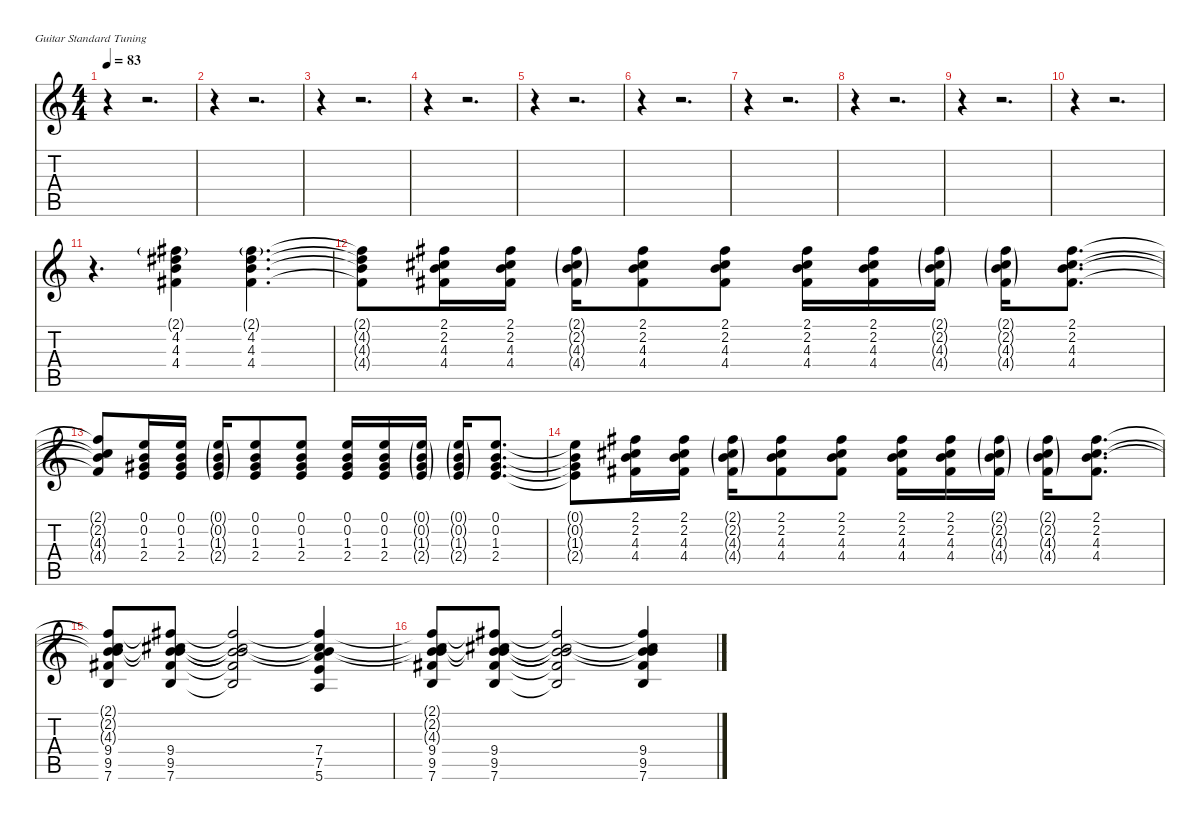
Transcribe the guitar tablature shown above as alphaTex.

\defaultSystemsLayout 4
\hideDynamics
\bracketExtendMode nobrackets
\singleTrackTrackNamePolicy hidden
\multiTrackTrackNamePolicy hidden
\firstSystemTrackNameMode fullname
\firstSystemTrackNameOrientation horizontal
\otherSystemsTrackNameOrientation horizontal
\track ("Guitare Rythmique" "el.guit.") {instrument electricguitarclean}
\staff {score tabs}
\tuning (E4 B3 G3 D3 A2 E2)
\ts (4 4)
\tempo 83
\clef g2
\ks c
r.4{dy f beam Down} r.2{d beam Down} |
r.4{beam Down} r.2{d beam Down} |
r.4{beam Down} r.2{d beam Down} |
r.4{beam Down} r.2{d beam Down} |
r.4{beam Down} r.2{d beam Down} |
r.4{beam Down} r.2{d beam Down} |
r.4{beam Down} r.2{d beam Down} |
r.4{beam Down} r.2{d beam Down} |
r.4{beam Down} r.2{d beam Down} |
r.4{beam Down} r.2{d beam Down} |
r.4{d beam Down} (2.1{g acc #} 4.2{acc #} 4.3 4.4{acc #}).4{beam Down} (2.1{g acc #} 4.2{acc #} 4.3 4.4{acc #}).4{d beam Down} |
(2.1{t acc #} 4.2{t acc #} 4.3{t} 4.4{t acc #}).8{beam Down} (2.1{acc #} 2.2{acc #} 4.3 4.4{acc #}).16{beam Down} (2.1{acc #} 2.2{acc #} 4.3 4.4{acc #}).16{beam Down} (2.1{g acc #} 2.2{g acc #} 4.3{g} 4.4{g acc #}).16{beam Down} (2.1{acc #} 2.2{acc #} 4.3 4.4{acc #}).8{beam Down} (2.1{acc #} 2.2{acc #} 4.3 4.4{acc #}).8{beam Down} (2.1{acc #} 2.2{acc #} 4.3 4.4{acc #}).16{beam Down} (2.1{acc #} 2.2{acc #} 4.3 4.4{acc #}).16{beam Down} (2.1{g acc #} 2.2{g acc #} 4.3{g} 4.4{g acc #}).16{beam Down} (2.1{g acc #} 2.2{g acc #} 4.3{g} 4.4{g acc #}).16{beam Down} (2.1{acc #} 2.2{acc #} 4.3 4.4{acc #}).8{d beam Down} |
(2.1{t acc #} 2.2{t acc #} 4.3{t} 4.4{t acc #}).8{beam Up} (0.1 0.2 1.3{acc #} 2.4).16{beam Up} (0.1 0.2 1.3{acc #} 2.4).16{beam Up} (0.1{g} 0.2{g} 1.3{g acc #} 2.4{g}).16{beam Up} (0.1 0.2 1.3{acc #} 2.4).8{beam Up} (0.1 0.2 1.3{acc #} 2.4).8{beam Up} (0.1 0.2 1.3{acc #} 2.4).16{beam Up} (0.1 0.2 1.3{acc #} 2.4).16{beam Up} (0.1{g} 0.2{g} 1.3{g acc #} 2.4{g}).16{beam Up} (0.1{g} 0.2{g} 1.3{g acc #} 2.4{g}).16{beam Up} (0.1 0.2 1.3{acc #} 2.4).8{d beam Up} |
(0.1{t} 0.2{t} 1.3{t acc #} 2.4{t}).8{beam Down} (2.1{acc #} 2.2{acc #} 4.3 4.4{acc #}).16{beam Down} (2.1{acc #} 2.2{acc #} 4.3 4.4{acc #}).16{beam Down} (2.1{g acc #} 2.2{g acc #} 4.3{g} 4.4{g acc #}).16{beam Down} (2.1{acc #} 2.2{acc #} 4.3 4.4{acc #}).8{beam Down} (2.1{acc #} 2.2{acc #} 4.3 4.4{acc #}).8{beam Down} (2.1{acc #} 2.2{acc #} 4.3 4.4{acc #}).16{beam Down} (2.1{acc #} 2.2{acc #} 4.3 4.4{acc #}).16{beam Down} (2.1{g acc #} 2.2{g acc #} 4.3{g} 4.4{g acc #}).16{beam Down} (2.1{g acc #} 2.2{g acc #} 4.3{g} 4.4{g acc #}).16{beam Down} (2.1{acc #} 2.2{acc #} 4.3 4.4{acc #}).8{d beam Down} |
(9.4 9.5{acc #} 7.6 2.1{t acc #} 2.2{t acc #} 4.3{t}).8{beam Up} (9.4 9.5{acc #} 7.6 2.1{t acc #} 2.2{t acc #} 4.3{t}).8{beam Up} (9.4{t} 9.5{t acc #} 7.6{t} 2.1{t acc #} 2.2{t acc #} 4.3{t}).2{beam Up} (7.4 7.5 5.6 2.1{t acc #} 2.2{t acc #} 4.3{t}).4{beam Up} |
(9.4 9.5{acc #} 7.6 2.1{t acc #} 2.2{t acc #} 4.3{t}).8{beam Up} (9.4 9.5{acc #} 7.6 2.1{t acc #} 2.2{t acc #} 4.3{t}).8{beam Up} (9.4{t} 9.5{t acc #} 7.6{t} 2.1{t acc #} 2.2{t acc #} 4.3{t}).2{beam Up} (9.4{ss} 9.5{ss acc #} 7.6{ss} 2.1{t acc #} 2.2{t acc #} 4.3{t}).4{beam Up}
